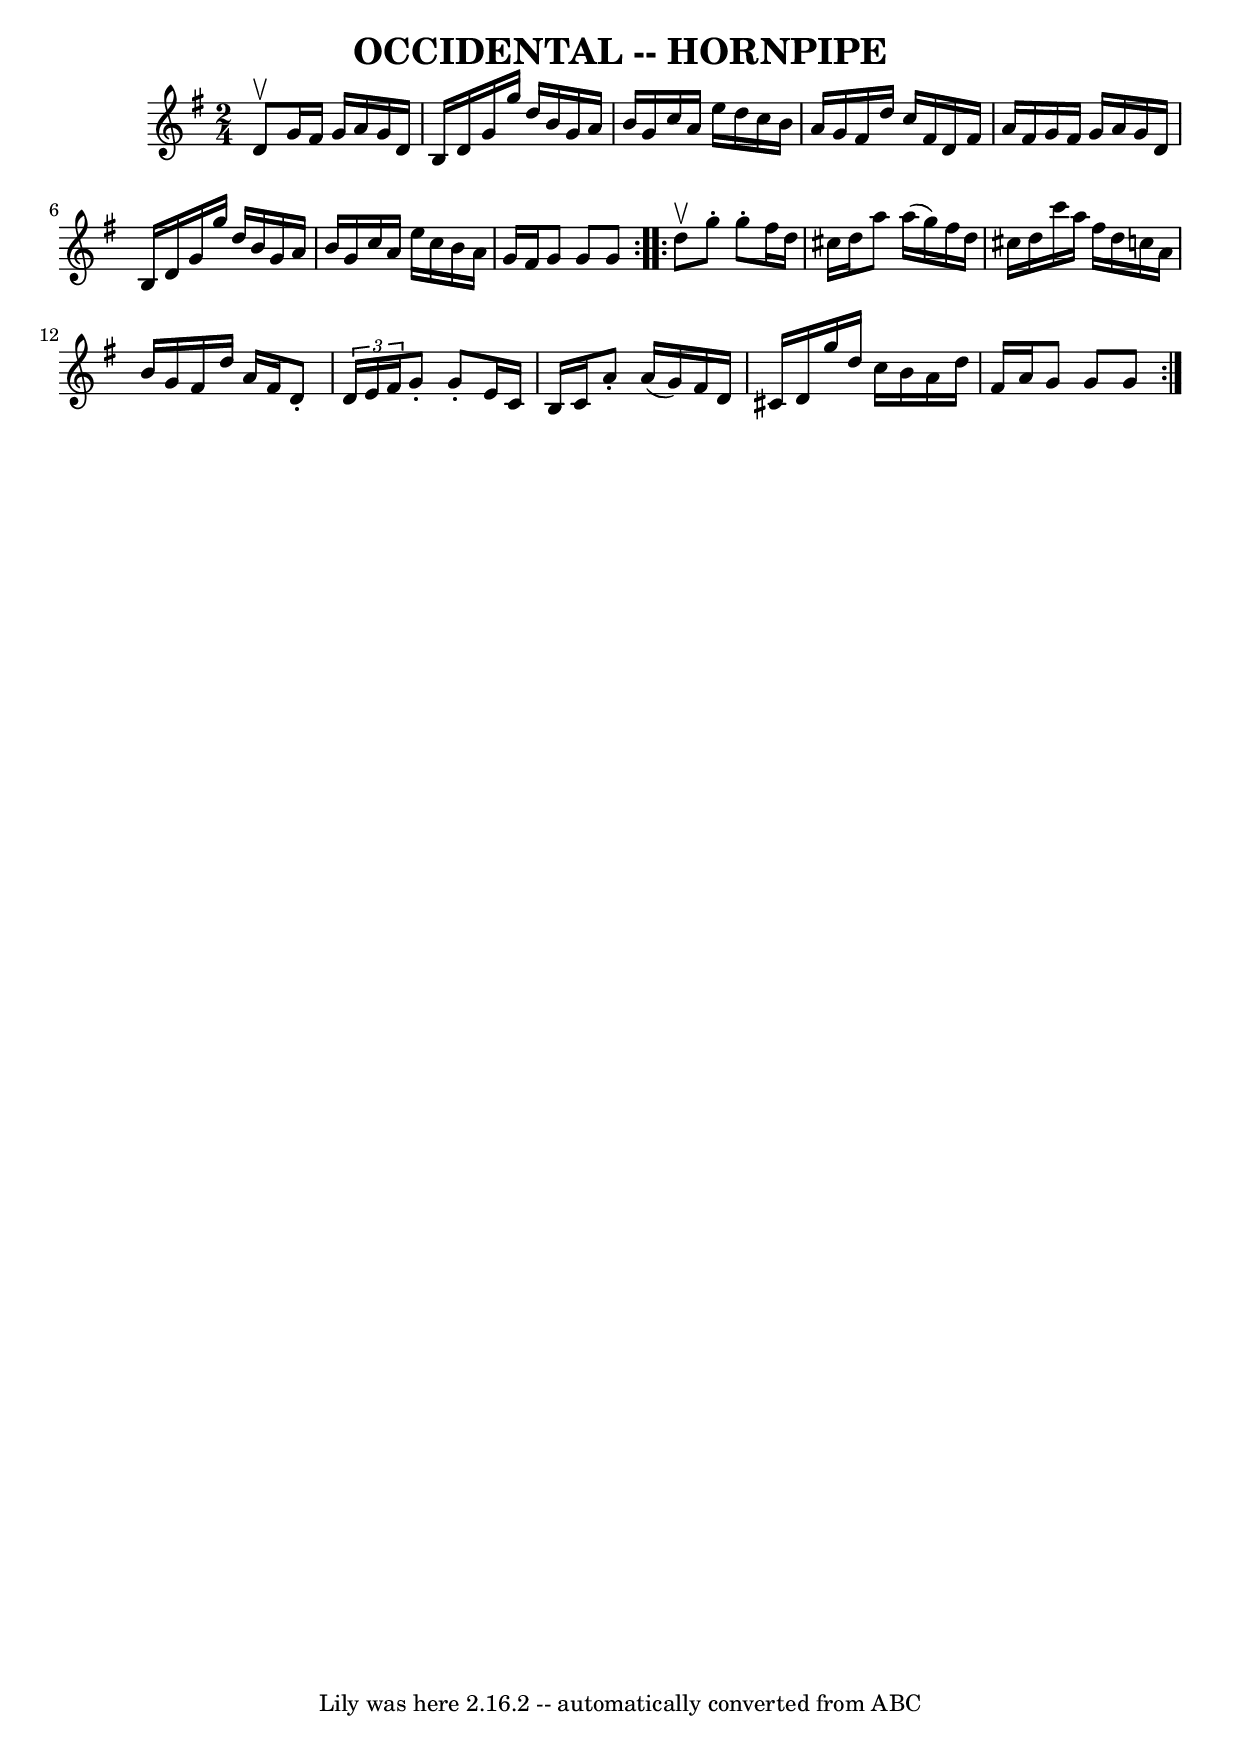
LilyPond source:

\version "2.16.2"
\include "Mammoth.ily"
\header {
  %% book = "Ryan's Mammoth Collection of Fiddle Tunes"
  crossRefNumber = "1"
  footnotes = ""
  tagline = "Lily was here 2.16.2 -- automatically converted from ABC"
  title = "OCCIDENTAL -- HORNPIPE"

}
voicedefault =  {



  \repeat volta 2 {

    \time 2/4 
    \key g \major     d'8^\upbow        |
    g'16 fis'16 g'16        a'16 g'16 d'16 b16 d'16     |
    g'16 g''16 d''16         b'16 g'16 a'16 b'16 g'16     |
    c''16 a'16 e''16         d''16 c''16 b'16 a'16 g'16     |
    fis'16 d''16 c''16        fis'16 d'16 fis'16 a'16 fis'16    |  |
    g'16         fis'16 g'16 a'16 g'16 d'16 b16 d'16     |
    g'16         g''16 d''16 b'16 g'16 a'16 b'16 g'16     |
    c''16         a'16 e''16 c''16 b'16 a'16 g'16 fis'16     |
    g'8    
    g'8 g'8    
  }     
  \repeat volta 2 {     d''8^\upbow        |
    g''8-.        g''8-. fis''16 d''16 cis''16 d''16     |
    a''8 a''16 (     g''16) fis''16 d''16 cis''16 d''16     |
    c'''16 a''16       fis''16 d''16 c''16 a'16 b'16 g'16     |
    fis'16    
    d''16 a'16 fis'16 d'8-. \times 2/3 { d'16 e'16 fis'16   					}    |  |
    g'8-. g'8-. e'16 c'16 b16 c'16     |
    a'8-. a'16 (g'16) fis'16 d'16 cis'16 d'16     |
    g''16 d''16 c''16 b'16 a'16 d''16 fis'16 a'16    |
    g'8 g'8 g'8    
  }   

}

\score{
  <<

    \context Staff="default"
    {
      \voicedefault 
      
    }

  >>
  \layout {
    
  }
  \midi {
  }

}
